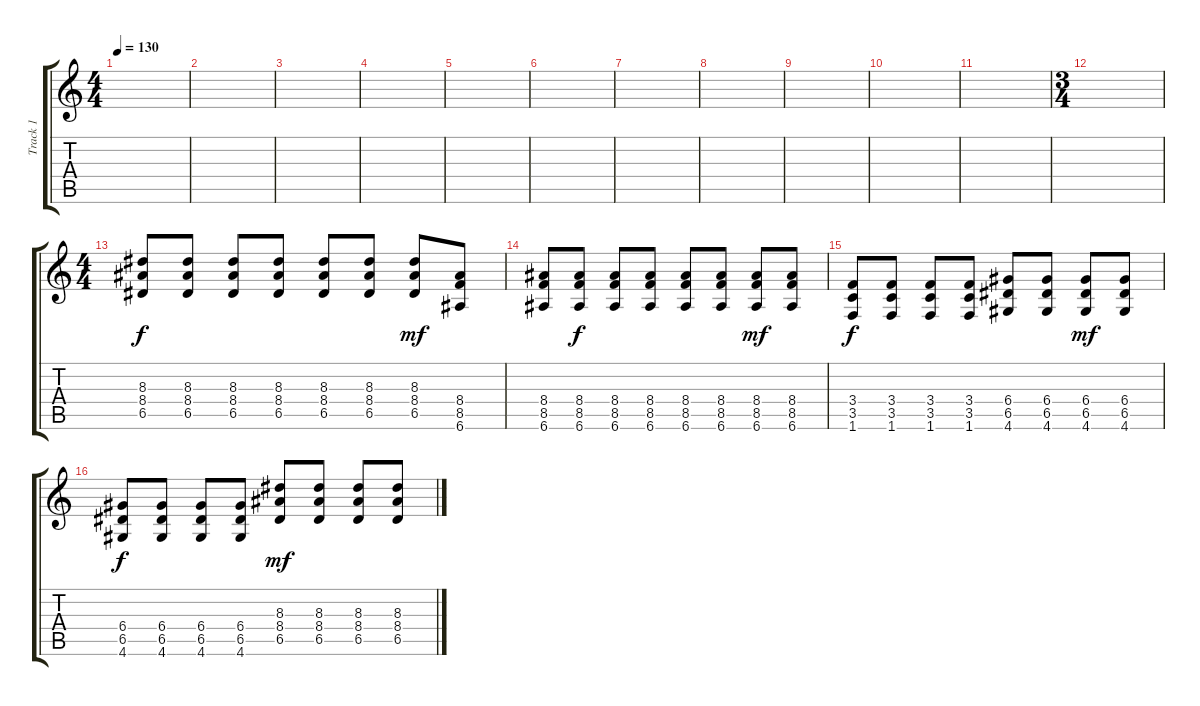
\track ("Track 1" "Track 1") {instrument distortionguitar}
\staff {score tabs}
\tuning (E4 B3 G3 D3 A2 E2) {hide}
\ts (4 4)
\tempo 130
\clef g2
\ks c
|
|
|
|
|
|
|
|
|
|
|
\ts (3 4)
|
\ts (4 4)
(8.3 8.4 6.5).8 (8.3 8.4 6.5).8 (8.3 8.4 6.5).8 (8.3 8.4 6.5).8 (8.3 8.4 6.5).8 (8.3 8.4 6.5).8 (8.3 8.4 6.5).8{dy mf} (8.4 8.5 6.6).8 |
(8.4 8.5 6.6).8 (8.4 8.5 6.6).8{dy f} (8.4 8.5 6.6).8 (8.4 8.5 6.6).8 (8.4 8.5 6.6).8 (8.4 8.5 6.6).8 (8.4 8.5 6.6).8{dy mf} (8.4 8.5 6.6).8 |
(3.4 3.5 1.6).8{dy f} (3.4 3.5 1.6).8 (3.4 3.5 1.6).8 (3.4 3.5 1.6).8 (6.4 6.5 4.6).8 (6.4 6.5 4.6).8 (6.4 6.5 4.6).8{dy mf} (6.4 6.5 4.6).8 |
(6.4 6.5 4.6).8{dy f} (6.4 6.5 4.6).8 (6.4 6.5 4.6).8 (6.4 6.5 4.6).8 (8.3 8.4 6.5).8{dy mf} (8.3 8.4 6.5).8 (8.3 8.4 6.5).8 (8.3 8.4 6.5).8
